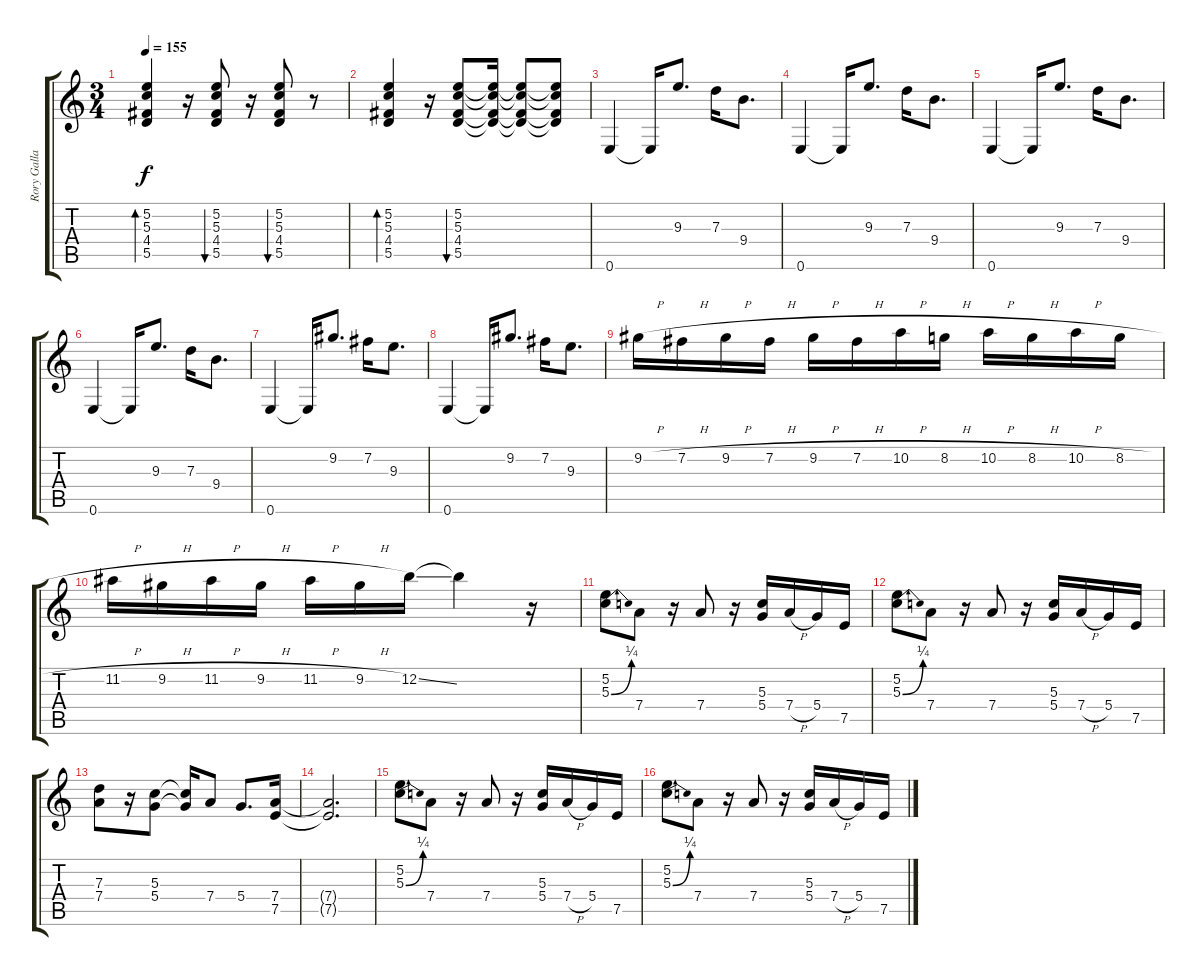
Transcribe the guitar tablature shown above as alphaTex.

\track ("Rory Gallagher (For Sound)" "Rory Galla") {instrument electricguitarclean}
\staff {score tabs}
\tuning (E4 B3 G3 D3 A2 E2) {hide}
\ts (3 4)
\tempo 155
\clef g2
\ks c
(5.2 5.3 4.4 5.5).4{bd 240 dy f} r.16 (5.2 5.3 4.4 5.5).8{bu 60} r.16 (5.2 5.3 4.4 5.5).8{bu 240} r.8 |
(5.2 5.3 4.4 5.5).4{bd 240} r.16 (5.2 5.3 4.4 5.5).8{bu 240} (5.2{t} 5.3{t} 4.4{t} 5.5{t}).16 (5.2{t} 5.3{t} 4.4{t} 5.5{t}).8 (5.2{t} 5.3{t} 4.4{t} 5.5{t}).8 |
0.6.4 0.6{t}.16 9.3.8{d} 7.3.16 9.4.8{d} |
0.6.4 0.6{t}.16 9.3.8{d} 7.3.16 9.4.8{d} |
0.6.4 0.6{t}.16 9.3.8{d} 7.3.16 9.4.8{d} |
0.6.4 0.6{t}.16 9.3.8{d} 7.3.16 9.4.8{d} |
0.6.4 0.6{t}.16 9.2.8{d} 7.2.16 9.3.8{d} |
0.6.4 0.6{t}.16 9.2.8{d} 7.2.16 9.3.8{d} |
9.2{h}.16 7.2{h}.16 9.2{h}.16 7.2{h}.16 9.2{h}.16 7.2{h}.16 10.2{h}.16 8.2{h}.16 10.2{h}.16 8.2{h}.16 10.2{h}.16 8.2{h}.16 |
11.2{h}.16 9.2{h}.16 11.2{h}.16 9.2{h}.16 11.2{h}.16 9.2{h}.16 12.2{ss}.16 12.2{t}.4 r.16 |
(5.2 5.3{be (bend 0 0 60 1)}).8 7.4.8 r.16 7.4.8 r.16 (5.3 5.4).16 7.4{h}.16 5.4.16 7.5.16 |
(5.2 5.3{be (bend 0 0 60 1)}).8 7.4.8 r.16 7.4.8 r.16 (5.3 5.4).16 7.4{h}.16 5.4.16 7.5.16 |
(7.3 7.4).8 r.16 (5.3 5.4).8 (5.3{t} 5.4{t}).16 7.4.8 5.4.8{d} (7.4 7.5).16 |
(7.4{t} 7.5{t}).2{d} |
(5.2 5.3{be (bend 0 0 60 1)}).8 7.4.8 r.16 7.4.8 r.16 (5.3 5.4).16 7.4{h}.16 5.4.16 7.5.16 |
(5.2 5.3{be (bend 0 0 60 1)}).8 7.4.8 r.16 7.4.8 r.16 (5.3 5.4).16 7.4{h}.16 5.4.16 7.5.16
